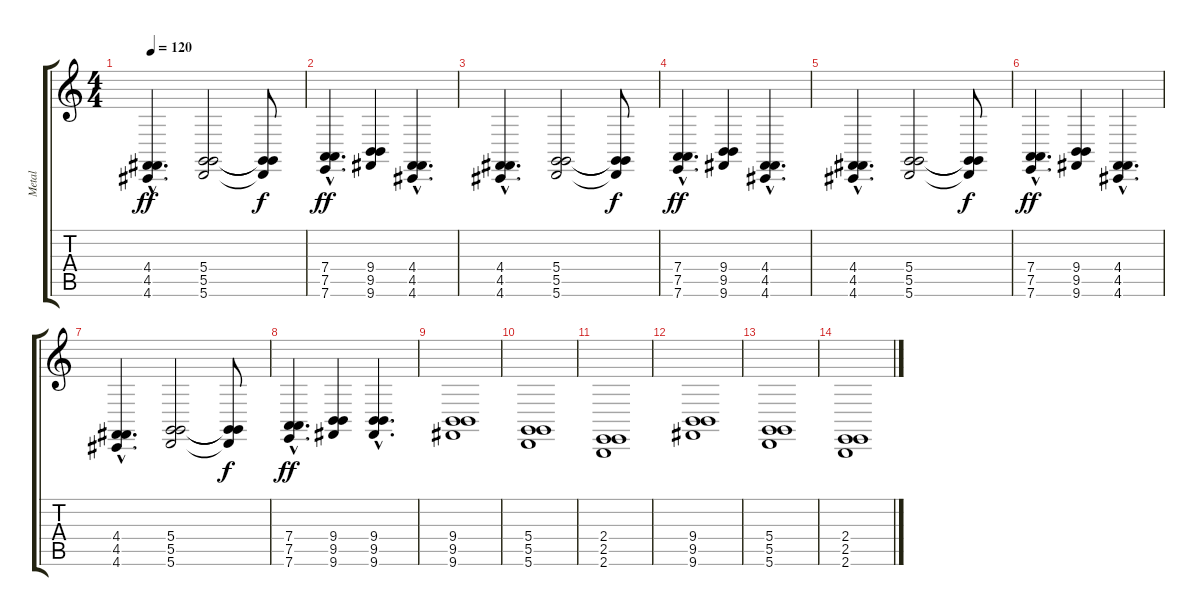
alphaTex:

\track ("Metal" "Metal") {instrument pad6metallic}
\staff {score tabs}
\tuning (E4 B3 G3 D2 A1 D2) {hide}
\ts (4 4)
\tempo 120
\clef g2
\ks c
(4.4{hac} 4.5{hac} 4.6{hac}).4{d dy ff} (5.4 5.5 5.6).2 (5.4{t} 5.5{t} 5.6{t}).8{dy f} |
(7.4{hac} 7.5{hac} 7.6{hac}).4{d dy ff} (9.4 9.5 9.6).4 (4.4{hac} 4.5{hac} 4.6{hac}).4{d} |
(4.4{hac} 4.5{hac} 4.6{hac}).4{d} (5.4 5.5 5.6).2 (5.4{t} 5.5{t} 5.6{t}).8{dy f} |
(7.4{hac} 7.5{hac} 7.6{hac}).4{d dy ff} (9.4 9.5 9.6).4 (4.4{hac} 4.5{hac} 4.6{hac}).4{d} |
(4.4{hac} 4.5{hac} 4.6{hac}).4{d} (5.4 5.5 5.6).2 (5.4{t} 5.5{t} 5.6{t}).8{dy f} |
(7.4{hac} 7.5{hac} 7.6{hac}).4{d dy ff} (9.4 9.5 9.6).4 (4.4{hac} 4.5{hac} 4.6{hac}).4{d} |
(4.4{hac} 4.5{hac} 4.6{hac}).4{d} (5.4 5.5 5.6).2 (5.4{t} 5.5{t} 5.6{t}).8{dy f} |
(7.4{hac} 7.5{hac} 7.6{hac}).4{d dy ff} (9.4 9.5 9.6).4 (9.4{hac} 9.5{hac} 9.6{hac}).4{d} |
(9.4 9.5 9.6).1 |
(5.4 5.5 5.6).1 |
(2.4 2.5 2.6).1 |
(9.4 9.5 9.6).1 |
(5.4 5.5 5.6).1 |
(2.4 2.5 2.6).1
